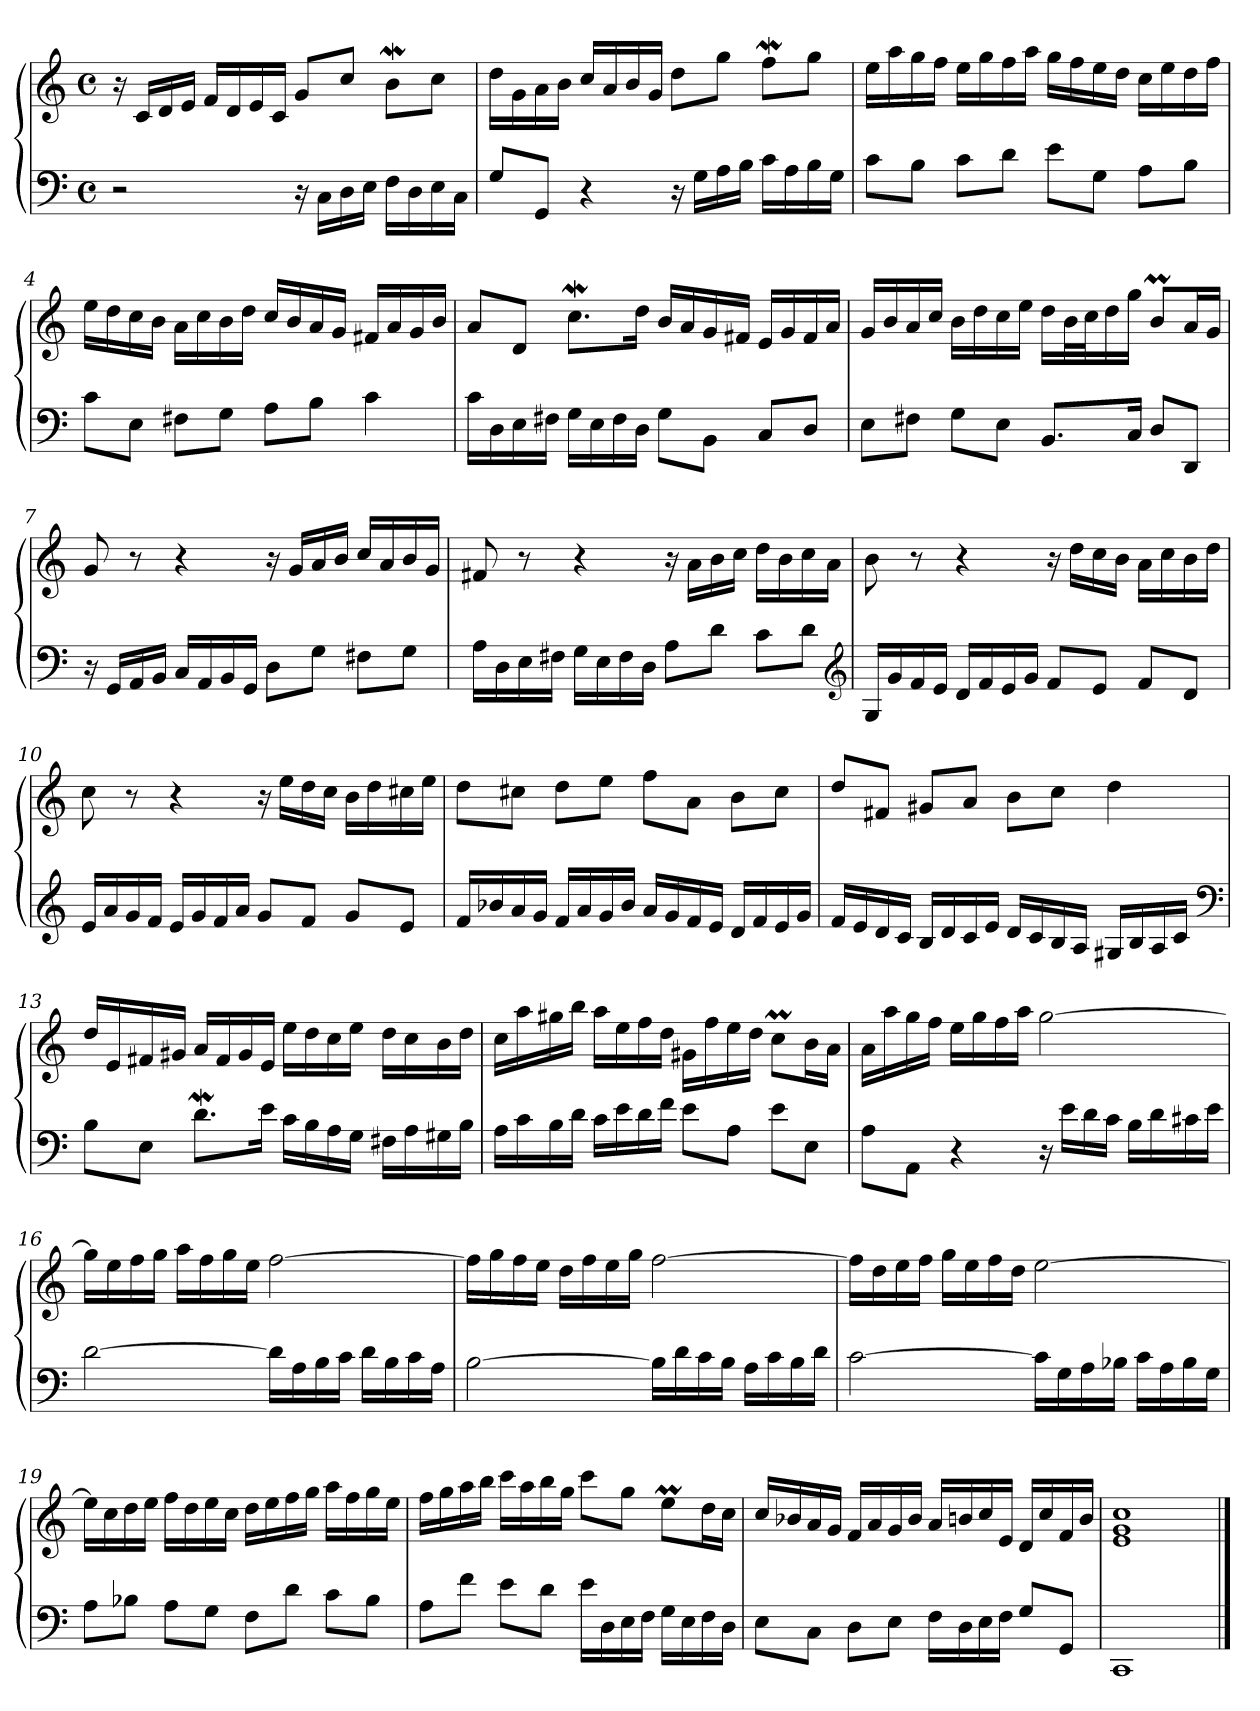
**kern	**kern
*part1	*part1
*staff2	*staff1
*clefF4	*clefG2
*k[]	*k[]
*C:	*C:
*M4/4	*M4/4
*met(c)	*met(c)
=1	=1
2r	16r
.	16cLL
.	16d
.	16eJJ
.	16fLL
.	16d
.	16e
.	16cJJ
16r	8gL
16CLL	.
16D	8ccJ
16EJJ	.
16FLL	8bWL
16D	.
16E	8ccJ
16CJJ	.
=2	=2
8GL	16ddLL
.	16g
8GGJ	16a
.	16bJJ
4r	16ccLL
.	16a
.	16b
.	16gJJ
16r	8ddL
16GLL	.
16A	8ggJ
16BJJ	.
16cLL	8ffwL
16A	.
16B	8ggJ
16GJJ	.
!!LO:LB:g=z
=3	=3
8cL	16eeLL
.	16aa
8BJ	16gg
.	16ffJJ
8cL	16eeLL
.	16gg
8dJ	16ff
.	16aaJJ
8eL	16ggLL
.	16ff
8GJ	16ee
.	16ddJJ
8AL	16ccLL
.	16ee
8BJ	16dd
.	16ffJJ
=4	=4
8cL	16eeLL
.	16dd
8EJ	16cc
.	16bJJ
8F#XL	16aLL
.	16cc
8GJ	16b
.	16ddJJ
8AL	16ccLL
.	16b
8BJ	16a
.	16gJJ
4c	16f#XLL
.	16a
.	16g
.	16bJJ
!!LO:LB:g=z
=5	=5
16cLL	8aL
16D	.
16E	8dJ
16F#XJJ	.
16GLL	8.ccwL
16E	.
16F#	.
16DJJ	16ddJk
8GL	16bLL
.	16a
8BBJ	16g
.	16f#XJJ
8CL	16eLL
.	16g
8DJ	16f#
.	16aJJ
=6	=6
8EL	16gLL
.	16b
8F#XJ	16a
.	16ccJJ
8GL	16bLL
.	16dd
8EJ	16cc
.	16eeJJ
8.BBL	16ddLL
.	32bL
.	32ccJ
.	16dd
16CJk	16ggJJ
8DL	8bmL
8DDJ	16aL
.	16gJJ
!!LO:LB:g=z
=7	=7
16r	8g
16GGLL	.
16AA	8r
16BBJJ	.
16CLL	4r
16AA	.
16BB	.
16GGJJ	.
8DL	16r
.	16gLL
8GJ	16a
.	16bJJ
8F#XL	16ccLL
.	16a
8GJ	16b
.	16gJJ
=8	=8
16ALL	8f#X
16D	.
16E	8r
16F#XJJ	.
16GLL	4r
16E	.
16F#	.
16DJJ	.
8AL	16r
.	16aLL
8dJ	16b
.	16ccJJ
8cL	16ddLL
.	16b
8dJ	16cc
.	16aJJ
*clefG2	*
!!LO:LB:g=z
=9	=9
16GLL	8b
16g	.
16f	8r
16eJJ	.
16dLL	4r
16f	.
16e	.
16gJJ	.
8fL	16r
.	16ddLL
8eJ	16cc
.	16bJJ
8fL	16aLL
.	16cc
8dJ	16b
.	16ddJJ
=10	=10
16eLL	8cc
16a	.
16g	8r
16fJJ	.
16eLL	4r
16g	.
16f	.
16aJJ	.
8gL	16r
.	16eeLL
8fJ	16dd
.	16ccJJ
8gL	16bLL
.	16dd
8eJ	16cc#X
.	16eeJJ
!!LO:LB:g=z
=11	=11
16fLL	8ddL
16b-X	.
16a	8cc#XJ
16gJJ	.
16fLL	8ddL
16a	.
16g	8eeJ
16b-JJ	.
16aLL	8ffL
16g	.
16f	8aJ
16eJJ	.
16dLL	8bL
16f	.
16e	8cc#J
16gJJ	.
=12	=12
16fLL	8ddL
16e	.
16d	8f#XJ
16cJJ	.
16BLL	8g#XL
16d	.
16c	8aJ
16eJJ	.
16dLL	8bL
16c	.
16B	8ccJ
16AJJ	.
16G#XLL	4dd
16B	.
16A	.
16cJJ	.
*clefF4	*
!!LO:LB:g=z
=13	=13
8BL	16ddLL
.	16e
8EJ	16f#X
.	16g#XJJ
8.dWL	16aLL
.	16f#
.	16g#
16eJk	16eJJ
16cLL	16eeLL
16B	16dd
16A	16cc
16GJJ	16eeJJ
16F#XLL	16ddLL
16A	16cc
16G#X	16b
16BJJ	16ddJJ
=14	=14
16ALL	16ccLL
16c	16aa
16B	16gg#X
16dJJ	16bbJJ
16cLL	16aaLL
16e	16ee
16d	16ff
16fJJ	16ddJJ
8eL	16g#XLL
.	16ff
8AJ	16ee
.	16ddJJ
8eL	8ccML
8EJ	16bL
.	16aJJ
!!LO:LB:g=z
=15	=15
8AL	16aLL
.	16aa
8AAJ	16gg
.	16ffJJ
4r	16eeLL
.	16gg
.	16ff
.	16aaJJ
16r	[2gg
16eLL	.
16d	.
16cJJ	.
16BLL	.
16d	.
16c#X	.
16eJJ	.
=16	=16
[2d	16ggLL]
.	16ee
.	16ff
.	16ggJJ
.	16aaLL
.	16ff
.	16gg
.	16eeJJ
16dLL]	[2ff
16A	.
16B	.
16cJJ	.
16dLL	.
16B	.
16c	.
16AJJ	.
=17	=17
[2B	16ffLL]
.	16gg
.	16ff
.	16eeJJ
.	16ddLL
.	16ff
.	16ee
.	16ggJJ
16BLL]	[2ff
16d	.
16c	.
16BJJ	.
16ALL	.
16c	.
16B	.
16dJJ	.
!!LO:LB:g=z
=18	=18
[2c	16ffLL]
.	16dd
.	16ee
.	16ffJJ
.	16ggLL
.	16ee
.	16ff
.	16ddJJ
16cLL]	[2ee
16G	.
16A	.
16B-XJJ	.
16cLL	.
16A	.
16B-	.
16GJJ	.
=19	=19
8AL	16eeLL]
.	16cc
8B-XJ	16dd
.	16eeJJ
8AL	16ffLL
.	16dd
8GJ	16ee
.	16ccJJ
8FL	16ddLL
.	16ee
8dJ	16ff
.	16ggJJ
8cL	16aaLL
.	16ff
8B-J	16gg
.	16eeJJ
!!LO:LB:g=z
=20	=20
8AL	16ffLL
.	16gg
8fJ	16aa
.	16bbJJ
8eL	16cccLL
.	16aa
8dJ	16bb
.	16ggJJ
16eLL	8cccL
16D	.
16E	8ggJ
16FJJ	.
16GLL	8eemL
16E	.
16F	16ddL
16DJJ	16ccJJ
=21	=21
8EL	16ccLL
.	16b-X
8CJ	16a
.	16gJJ
8DL	16fLL
.	16a
8EJ	16g
.	16b-JJ
16FLL	16aLL
16D	16bn
16E	16cc
16FJJ	16eJJ
8GL	16dLL
.	16cc
8GGJ	16f
.	16bJJ
=22	=22
1CC	1e 1g 1cc
==	==
*-	*-
